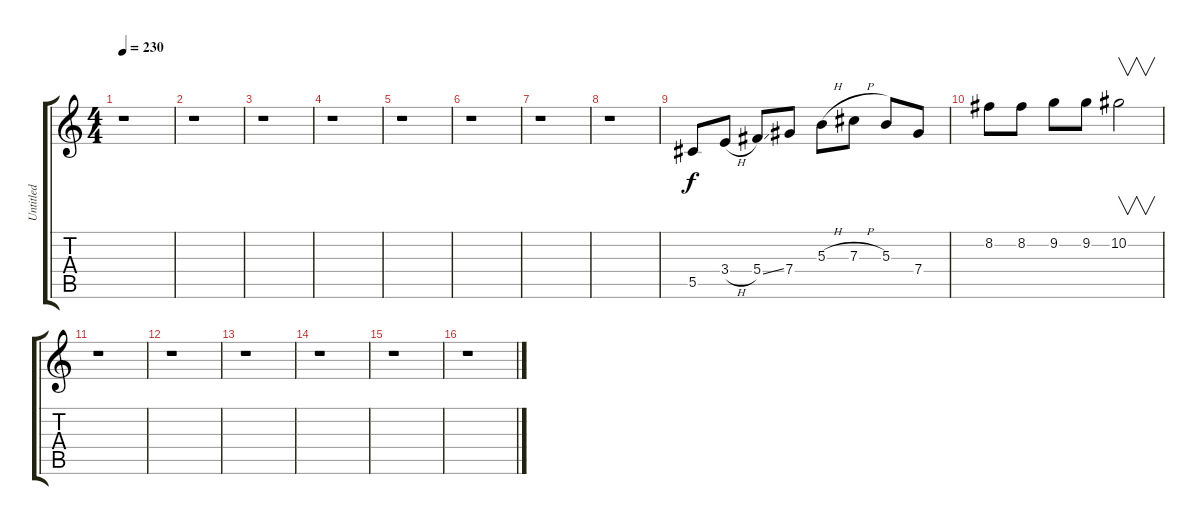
\track ("Untitled" "Untitled") {instrument distortionguitar}
\staff {score tabs}
\tuning (Eb4 Bb3 Gb3 Db3 Ab2 Db2) {hide}
\ts (4 4)
\tempo 230
\clef g2
\ks c
r.1{dy f} |
r.1 |
r.1 |
r.1 |
r.1 |
r.1 |
r.1 |
r.1 |
5.5.8 3.4{h}.8 5.4{ss}.8 7.4.8 5.3{h}.8 7.3{h}.8 5.3.8 7.4.8 |
8.2.8 8.2.8 9.2.8 9.2.8 10.2.2{v} |
r.1 |
r.1 |
r.1 |
r.1 |
r.1 |
r.1
